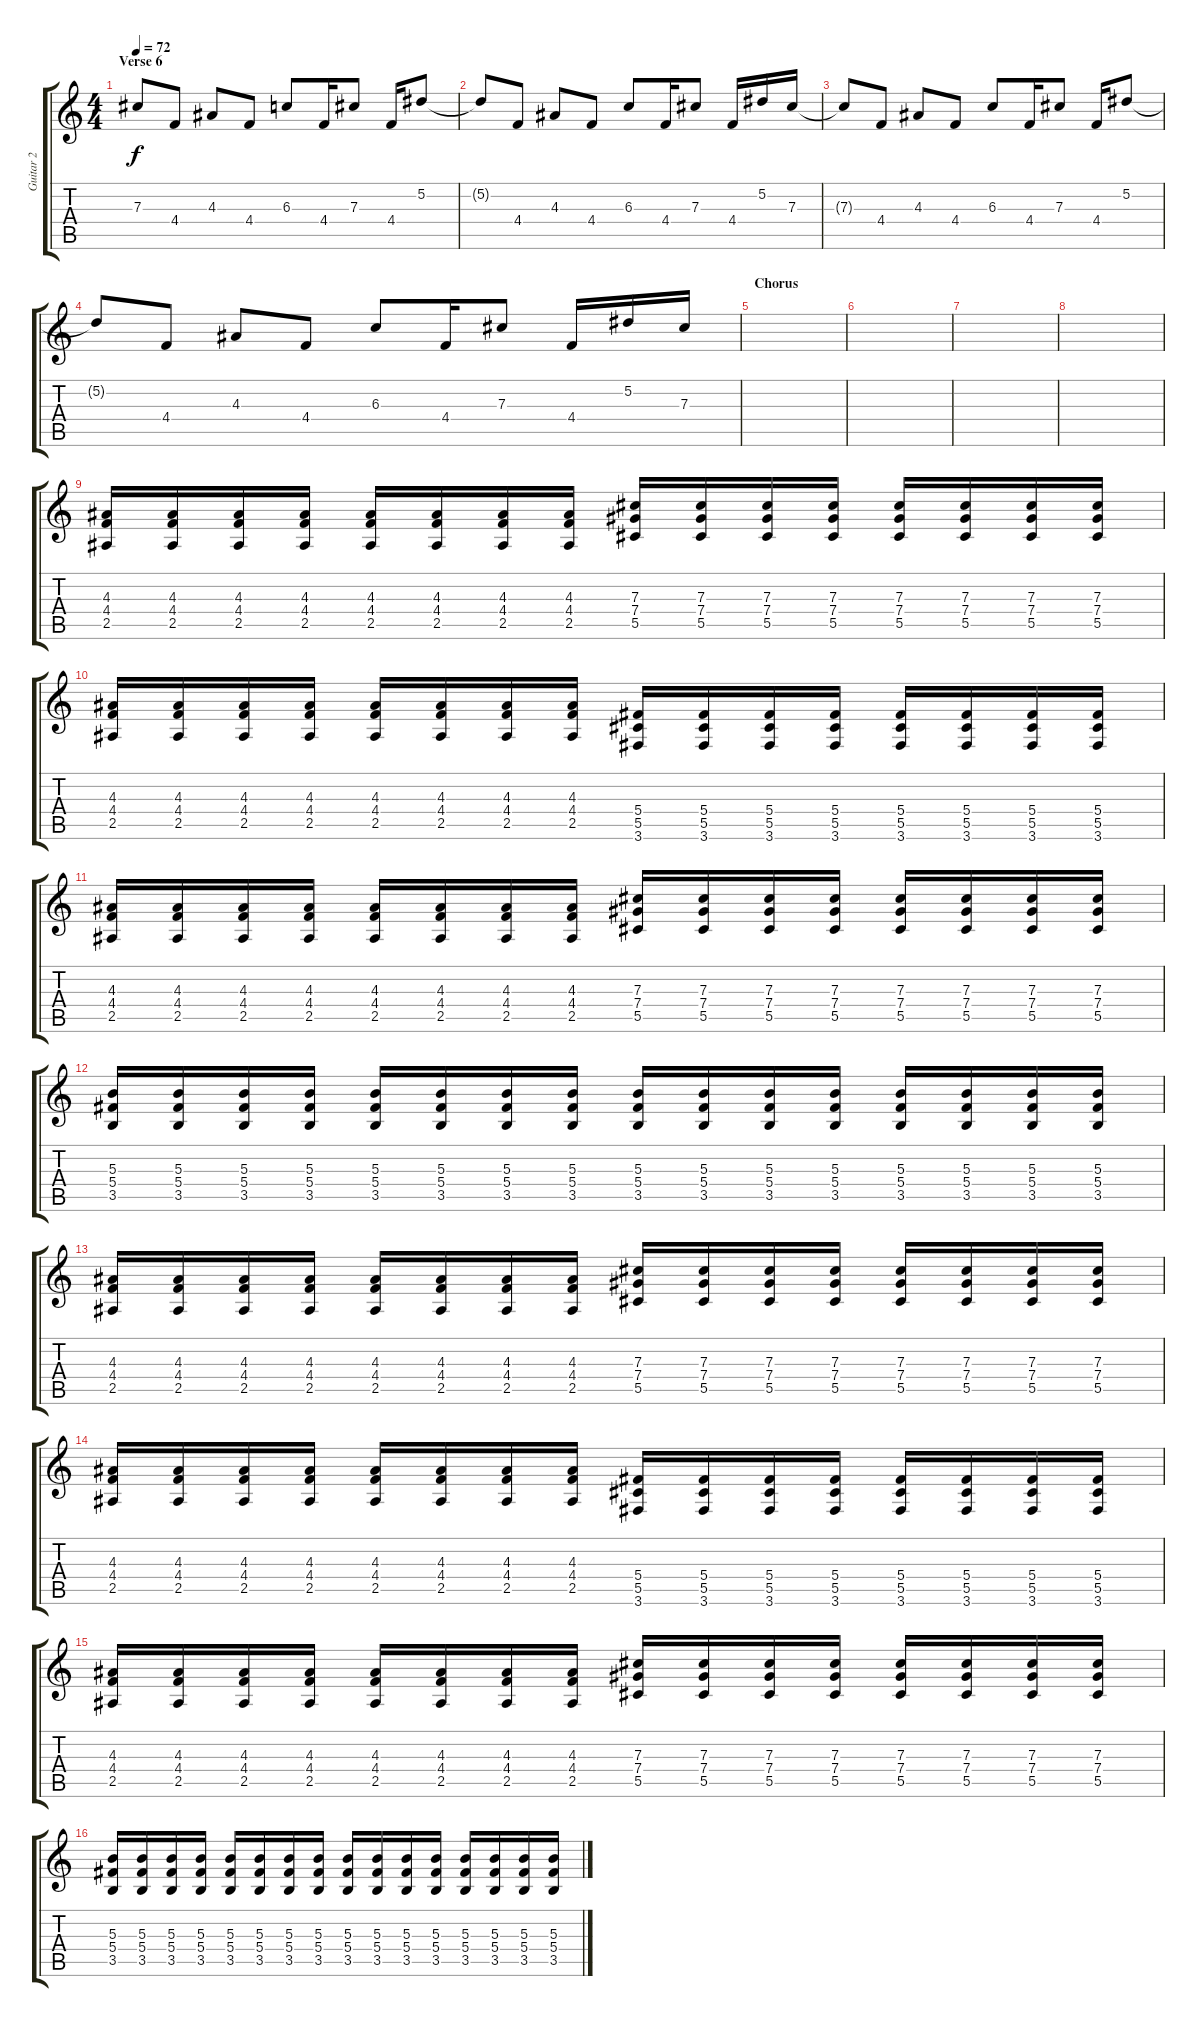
\track ("Guitar 2" "Guitar 2") {instrument electricguitarclean}
\staff {score tabs}
\tuning (Eb4 Bb3 Gb3 Db3 Ab2 Eb2) {hide}
\ts (4 4)
\section ("" "Verse 6")
\tempo 72
\clef g2
\ks c
7.3{t}.8{dy f} 4.4.8 4.3.8 4.4.8 6.3.8 4.4.16 7.3.8 4.4.16 5.2.8 |
5.2{t}.8 4.4.8 4.3.8 4.4.8 6.3.8 4.4.16 7.3.8 4.4.16 5.2.16 7.3.16 |
7.3{t}.8 4.4.8 4.3.8 4.4.8 6.3.8 4.4.16 7.3.8 4.4.16 5.2.8 |
5.2{t}.8 4.4.8 4.3.8 4.4.8 6.3.8 4.4.16 7.3.8 4.4.16 5.2.16 7.3.16 |
\section ("" "Chorus")
|
|
|
|
(4.3 4.4 2.5).16{volume 14 instrument distortionguitar} (4.3 4.4 2.5).16 (4.3 4.4 2.5).16 (4.3 4.4 2.5).16 (4.3 4.4 2.5).16 (4.3 4.4 2.5).16 (4.3 4.4 2.5).16 (4.3 4.4 2.5).16 (7.3 7.4 5.5).16 (7.3 7.4 5.5).16 (7.3 7.4 5.5).16 (7.3 7.4 5.5).16 (7.3 7.4 5.5).16 (7.3 7.4 5.5).16 (7.3 7.4 5.5).16 (7.3 7.4 5.5).16 |
(4.3 4.4 2.5).16 (4.3 4.4 2.5).16 (4.3 4.4 2.5).16 (4.3 4.4 2.5).16 (4.3 4.4 2.5).16 (4.3 4.4 2.5).16 (4.3 4.4 2.5).16 (4.3 4.4 2.5).16 (5.4 5.5 3.6).16 (5.4 5.5 3.6).16 (5.4 5.5 3.6).16 (5.4 5.5 3.6).16 (5.4 5.5 3.6).16 (5.4 5.5 3.6).16 (5.4 5.5 3.6).16 (5.4 5.5 3.6).16 |
(4.3 4.4 2.5).16 (4.3 4.4 2.5).16 (4.3 4.4 2.5).16 (4.3 4.4 2.5).16 (4.3 4.4 2.5).16 (4.3 4.4 2.5).16 (4.3 4.4 2.5).16 (4.3 4.4 2.5).16 (7.3 7.4 5.5).16 (7.3 7.4 5.5).16 (7.3 7.4 5.5).16 (7.3 7.4 5.5).16 (7.3 7.4 5.5).16 (7.3 7.4 5.5).16 (7.3 7.4 5.5).16 (7.3 7.4 5.5).16 |
(5.3 5.4 3.5).16 (5.3 5.4 3.5).16 (5.3 5.4 3.5).16 (5.3 5.4 3.5).16 (5.3 5.4 3.5).16 (5.3 5.4 3.5).16 (5.3 5.4 3.5).16 (5.3 5.4 3.5).16 (5.3 5.4 3.5).16 (5.3 5.4 3.5).16 (5.3 5.4 3.5).16 (5.3 5.4 3.5).16 (5.3 5.4 3.5).16 (5.3 5.4 3.5).16 (5.3 5.4 3.5).16 (5.3 5.4 3.5).16 |
(4.3 4.4 2.5).16{volume 14 instrument distortionguitar} (4.3 4.4 2.5).16 (4.3 4.4 2.5).16 (4.3 4.4 2.5).16 (4.3 4.4 2.5).16 (4.3 4.4 2.5).16 (4.3 4.4 2.5).16 (4.3 4.4 2.5).16 (7.3 7.4 5.5).16 (7.3 7.4 5.5).16 (7.3 7.4 5.5).16 (7.3 7.4 5.5).16 (7.3 7.4 5.5).16 (7.3 7.4 5.5).16 (7.3 7.4 5.5).16 (7.3 7.4 5.5).16 |
(4.3 4.4 2.5).16 (4.3 4.4 2.5).16 (4.3 4.4 2.5).16 (4.3 4.4 2.5).16 (4.3 4.4 2.5).16 (4.3 4.4 2.5).16 (4.3 4.4 2.5).16 (4.3 4.4 2.5).16 (5.4 5.5 3.6).16 (5.4 5.5 3.6).16 (5.4 5.5 3.6).16 (5.4 5.5 3.6).16 (5.4 5.5 3.6).16 (5.4 5.5 3.6).16 (5.4 5.5 3.6).16 (5.4 5.5 3.6).16 |
(4.3 4.4 2.5).16 (4.3 4.4 2.5).16 (4.3 4.4 2.5).16 (4.3 4.4 2.5).16 (4.3 4.4 2.5).16 (4.3 4.4 2.5).16 (4.3 4.4 2.5).16 (4.3 4.4 2.5).16 (7.3 7.4 5.5).16 (7.3 7.4 5.5).16 (7.3 7.4 5.5).16 (7.3 7.4 5.5).16 (7.3 7.4 5.5).16 (7.3 7.4 5.5).16 (7.3 7.4 5.5).16 (7.3 7.4 5.5).16 |
(5.3 5.4 3.5).16 (5.3 5.4 3.5).16 (5.3 5.4 3.5).16 (5.3 5.4 3.5).16 (5.3 5.4 3.5).16 (5.3 5.4 3.5).16 (5.3 5.4 3.5).16 (5.3 5.4 3.5).16 (5.3 5.4 3.5).16 (5.3 5.4 3.5).16 (5.3 5.4 3.5).16 (5.3 5.4 3.5).16 (5.3 5.4 3.5).16 (5.3 5.4 3.5).16 (5.3 5.4 3.5).16 (5.3 5.4 3.5).16
